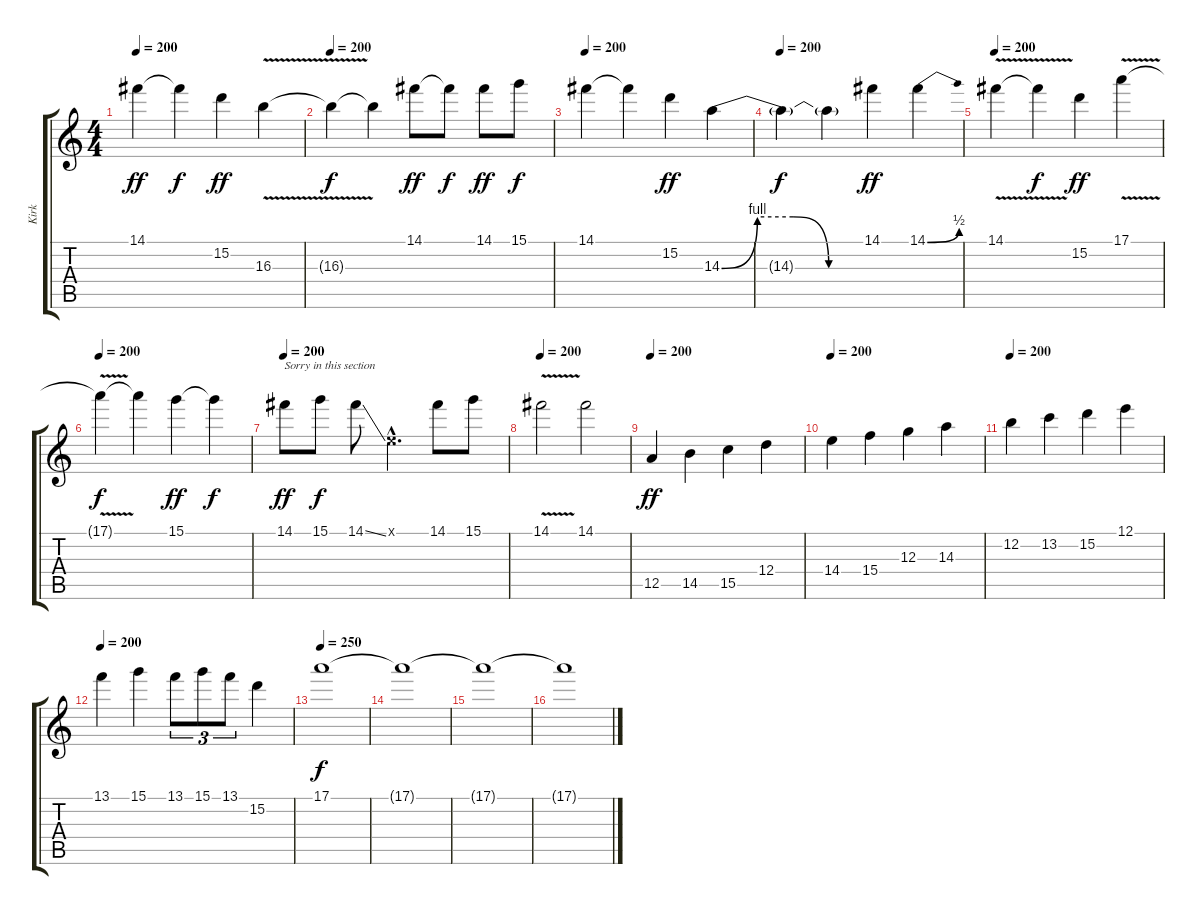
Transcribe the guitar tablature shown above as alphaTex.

\track ("Kirk" "Kirk") {instrument distortionguitar}
\staff {score tabs}
\tuning (E4 B3 G3 D3 A2 E2) {hide}
\ts (4 4)
\tempo 200
\clef g2
\ks c
14.1.4{dy ff} 14.1{t}.4{dy f} 15.2.4{dy ff} 16.3{v}.4 |
\tempo 200
16.3{t}.4{dy f} 16.3{t}.4 14.1.8{dy ff} 14.1{t}.8{dy f} 14.1.8{dy ff} 15.1.8{dy f} |
\tempo 200
14.1.4 14.1{t}.4 15.2.4{dy ff} 14.3{be (custom 0 0 15 4 30 4 45 0 60 0)}.4 |
\tempo 200
14.3{t}.4{dy f} 14.3{t}.4 14.1.4{dy ff} 14.1{be (bend 0 0 60 2)}.4 |
\tempo 200
14.1{v}.4 14.1{t}.4{dy f} 15.2.4{dy ff} 17.1{v}.4 |
\tempo 200
17.1{t}.4{dy f} 17.1{t}.4 15.1.4{dy ff} 15.1{t}.4{dy f} |
\tempo 200
14.1.8{txt "Sorry in this section" dy ff} 15.1.8{dy f} 14.1{ss}.8 0.1{hac x}.4{d} 14.1.8 15.1.8 |
\tempo 200
14.1{v}.2 14.1.2 |
\tempo 200
12.5.4{dy ff} 14.5.4 15.5.4 12.4.4 |
\tempo 200
14.4.4 15.4.4 12.3.4 14.3.4 |
\tempo 200
12.2.4 13.2.4 15.2.4 12.1.4 |
\tempo 200
13.1.4 15.1.4 13.1.8{tu (3 2)} 15.1.8{tu (3 2)} 13.1.8{tu (3 2)} 15.2.4 |
\tempo 250
17.1.1{dy f volume 16} |
17.1{t}.1 |
17.1{t}.1 |
17.1{t}.1{volume 0}
